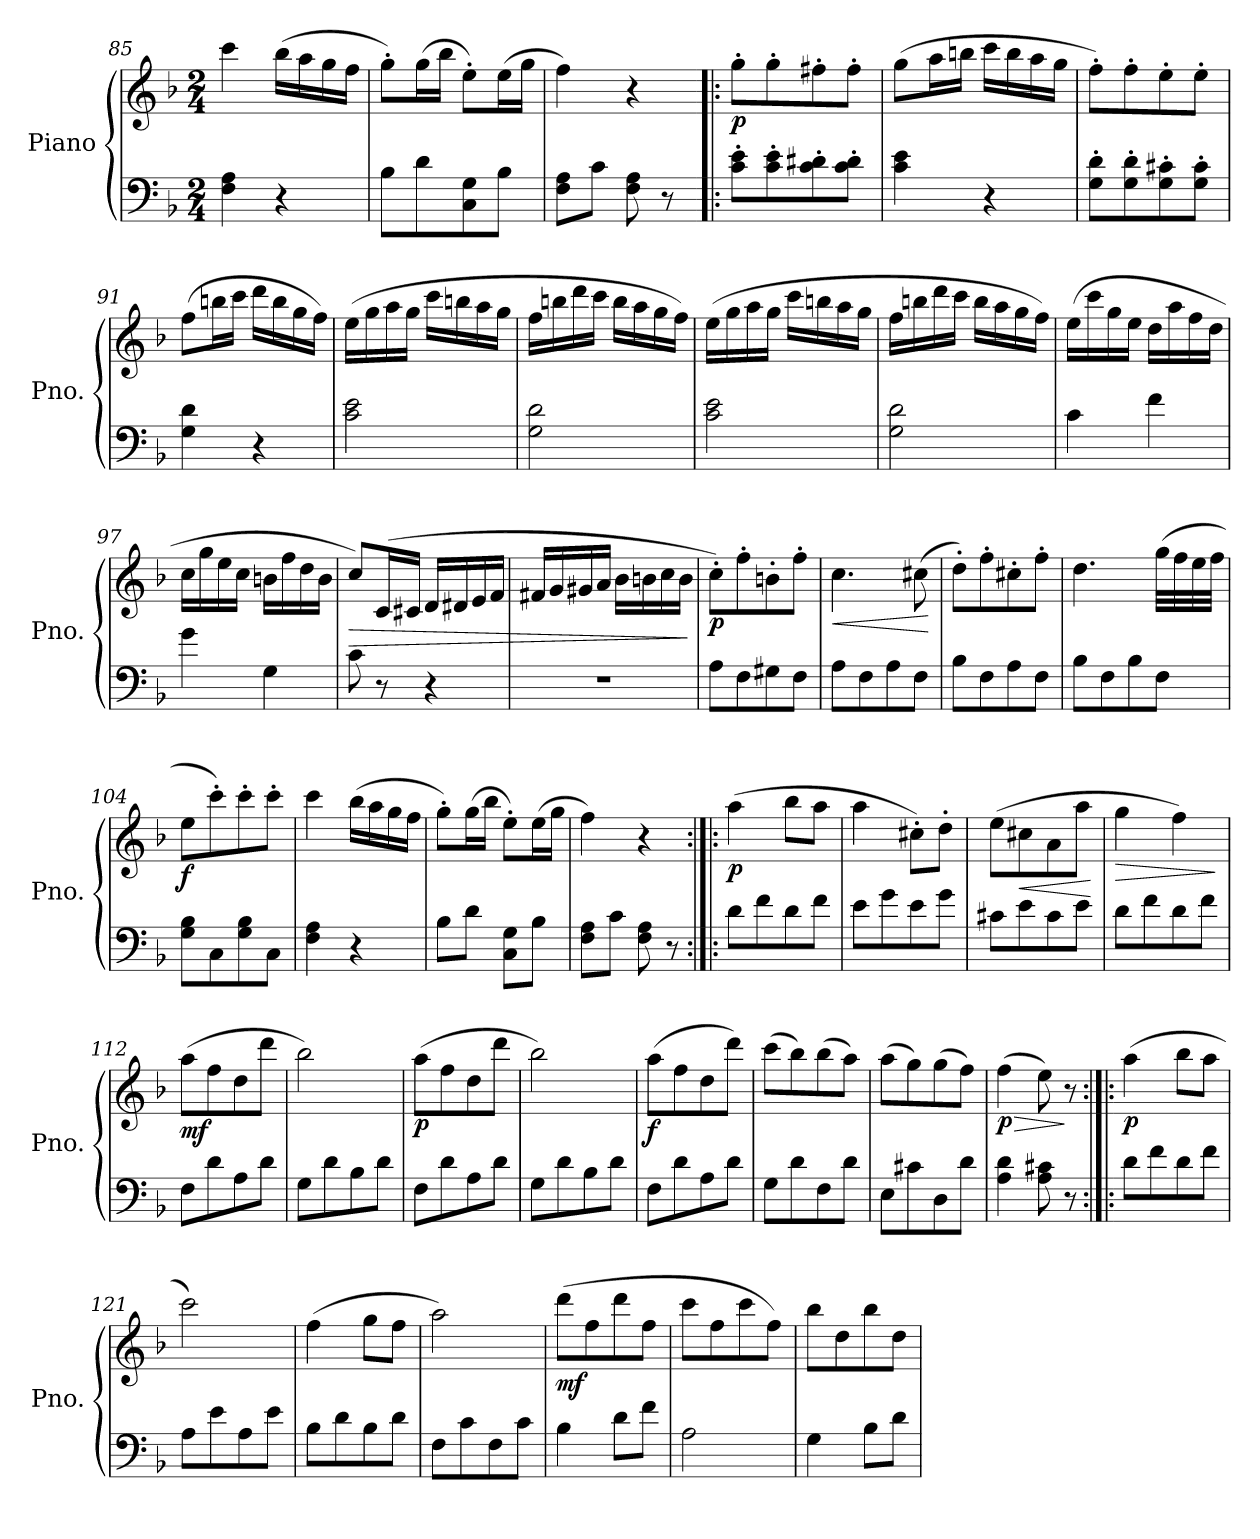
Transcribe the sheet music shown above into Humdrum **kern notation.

**kern	**kern	**dynam
*part1	*part1	*part1
*staff2	*staff1	*staff1/2
*I"Piano	*	*
*I'Pno.	*	*
!!LO:LB:g=z
*clefF4	*clefG2	*
*k[b-]	*k[b-]	*
*M2/4	*M2/4	*
=85	=85	=85
4F\ 4A\	4ccc\	.
4r	(16bb-\LL	.
.	16aa\	.
.	16gg\	.
.	16ff\JJ	.
=86	=86	=86
8B-\L	8gg'\L)	.
8d\	(16gg\L	.
.	16bb-\JJ	.
8C\ 8G\	8ee'\L)	.
8B-\J	(16ee\L	.
.	16gg\JJ	.
=87	=87	=87
8F\ 8A\L	4ff\)	.
8c\J	.	.
8F\ 8A\	4r	.
8r	.	.
=88!|:	=88!|:	=88!|:
!	!	!LO:DY:b
8c\' 8e\'L	8gg'\L	p
8c\' 8e\'	8gg'\	.
8c\' 8d#X\'	8ff#X'\	.
8c\' 8d#\'J	8ff#'\J	.
!!LO:LB:g=z
=89	=89	=89
4c\ 4e\	(8gg\L	.
.	16aa\L	.
.	16bbn\JJ	.
4r	16ccc\LL	.
.	16bb\	.
.	16aa\	.
.	16gg\JJ	.
=90	=90	=90
8G\' 8d\'L	8ff'\L)	.
8G\' 8d\'	8ff'\	.
8G\' 8c#X\'	8ee'\	.
8G\' 8c#\'J	8ee'\J	.
=91	=91	=91
4G\ 4d\	(8ff\L	.
.	16bbn\L	.
.	16ccc\JJ	.
4r	16ddd\LL	.
.	16bb\	.
.	16gg\	.
.	16ff\JJ)	.
=92	=92	=92
2c\ 2e\	(16ee\LL	.
.	16gg\	.
.	16aa\	.
.	16gg\JJ	.
.	16ccc\LL	.
.	16bbn\	.
.	16aa\	.
.	16gg\JJ	.
!!LO:PB:g=z
=93	=93	=93
2G\ 2d\	16ff\LL	.
.	16bbn\	.
.	16ddd\	.
.	16ccc\JJ	.
.	16bb\LL	.
.	16aa\	.
.	16gg\	.
.	16ff\JJ)	.
=94	=94	=94
2c\ 2e\	(16ee\LL	.
.	16gg\	.
.	16aa\	.
.	16gg\JJ	.
.	16ccc\LL	.
.	16bbn\	.
.	16aa\	.
.	16gg\JJ	.
=95	=95	=95
2G\ 2d\	16ff\LL	.
.	16bbn\	.
.	16ddd\	.
.	16ccc\JJ	.
.	16bb\LL	.
.	16aa\	.
.	16gg\	.
.	16ff\JJ)	.
=96	=96	=96
4c\	(16ee\LL	.
.	16ccc\	.
.	16gg\	.
.	16ee\JJ	.
4f\	16dd\LL	.
.	16aa\	.
.	16ff\	.
.	16dd\JJ	.
!!LO:LB:g=z
=97	=97	=97
4g\	16cc\LL	.
.	16gg\	.
.	16ee\	.
.	16cc\JJ	.
4G\	16bn\LL	.
.	16ff\	.
.	16dd\	.
.	16b\JJ	.
=98	=98	=98
!	!	!LO:HP:b
8c\	8cc/L)	>
8r	(16c/L	.
.	16c#X/JJ	.
4r	16d/LL	.
.	16d#X/	.
.	16e/	.
.	16f/JJ	.
=99	=99	=99
2r	16f#X/LL	.
.	16g/	.
.	16g#X/	.
.	16a/JJ	.
.	16b-\LL	.
.	16bn\	.
.	16cc\	.
.	16b\JJ	.
.	.	]
=100	=100	=100
!	!	!LO:DY:b
8A\L	8cc'\L)	p
8F\	8ff'\	.
8G#X\	8bn'\	.
8F\J	8ff'\J	.
!!LO:LB:g=z
=101	=101	=101
!	!	!LO:HP:b
8A\L	4.cc\	<
8F\	.	.
8A\	.	.
8F\J	(8cc#X\	.
.	.	[
=102	=102	=102
8B-\L	8dd'\L)	.
8F\	8ff'\	.
8A\	8cc#X'\	.
8F\J	8ff'\J	.
=103	=103	=103
8B-\L	4.dd\	.
8F\	.	.
8B-\	.	.
8F\J	(32gg\LLL	.
.	32ff\	.
.	32ee\	.
.	32ff\JJJ	.
=104	=104	=104
!	!	!LO:DY:b
8G\ 8B-\L	8ee\L	f
8C\	8ccc'\)	.
8G\ 8B-\	8ccc'\	.
8C\J	8ccc'\J	.
=105	=105	=105
4F\ 4A\	4ccc\	.
4r	(16bb-\LL	.
.	16aa\	.
.	16gg\	.
.	16ff\JJ	.
!!LO:LB:g=z
=106	=106	=106
8B-\L	8gg'\L)	.
8d\J	(16gg\L	.
.	16bb-\JJ	.
8C\ 8G\L	8ee'\L)	.
8B-\J	(16ee\L	.
.	16gg\JJ	.
=107	=107	=107
8F\ 8A\L	4ff\)	.
8c\J	.	.
8F\ 8A\	4r	.
8r	.	.
=108:|!|:	=108:|!|:	=108:|!|:
!	!	!LO:DY:b
8d\L	(4aa\	p
8f\	.	.
8d\	8bb-\L	.
8f\J	8aa\J	.
=109	=109	=109
8e\L	4aa\	.
8g\	.	.
8e\	8cc#X'\L)	.
8g\J	8dd'\J	.
!!LO:LB:g=z
=110	=110	=110
8c#X\L	(8ee\L	.
!	!	!LO:HP:b
8e\	8cc#X\	<
8c#\	8a\	.
8e\J	8aa\J	.
.	.	[
=111	=111	=111
!	!	!LO:HP:b
8d\L	4gg\	>
8f\	.	.
8d\	4ff\)	.
8f\J	.	.
.	.	]
=112	=112	=112
!	!	!LO:DY:b
8F\L	(8aa\L	mf
8d\	8ff\	.
8A\	8dd\	.
8d\J	8ddd\J	.
=113	=113	=113
8G\L	2bb-\)	.
8d\	.	.
8B-\	.	.
8d\J	.	.
=114	=114	=114
!	!	!LO:DY:b
8F\L	(8aa\L	p
8d\	8ff\	.
8A\	8dd\	.
8d\J	8ddd\J	.
!!LO:PB:g=z
=115	=115	=115
8G\L	2bb-\)	.
8d\	.	.
8B-\	.	.
8d\J	.	.
=116	=116	=116
!	!	!LO:DY:b
8F\L	(8aa\L	f
8d\	8ff\	.
8A\	8dd\	.
8d\J	8ddd\J)	.
=117	=117	=117
8G\L	(8ccc\L	.
8d\	8bb-\)	.
8F\	(8bb-\	.
8d\J	8aa\J)	.
=118	=118	=118
8E\L	(8aa\L	.
8c#X\	8gg\)	.
8D\	(8gg\	.
8d\J	8ff\J)	.
=119	=119	=119
!	!	!LO:HP:b
!	!	!LO:DY:n=1:b
4A\ 4d\	(4ff\	> p
8A\ 8c#X\	8ee\)	.
8r	8r	]
!!LO:LB:g=z
=120:|!|:	=120:|!|:	=120:|!|:
!	!	!LO:DY:b
8d\L	(4aa\	p
8f\	.	.
8d\	8bb-\L	.
8f\J	8aa\J	.
=121	=121	=121
8A\L	2ccc\)	.
8e\	.	.
8A\	.	.
8e\J	.	.
=122	=122	=122
8B-\L	(4ff\	.
8d\	.	.
8B-\	8gg\L	.
8d\J	8ff\J	.
=123	=123	=123
8F\L	2aa\)	.
8c\	.	.
8F\	.	.
8c\J	.	.
=124	=124	=124
!	!	!LO:DY:b
4B-\	(8ddd\L	mf
.	8ff\	.
8d\L	8ddd\	.
8f\J	8ff\J	.
!!LO:LB:g=z
=125	=125	=125
2A\	8ccc\L	.
.	8ff\	.
.	8ccc\	.
.	8ff\J)	.
=126	=126	=126
4G\	8bb-\L	.
.	8dd\	.
8B-\L	8bb-\	.
8d\J	8dd\J	.
=	=	=
*-	*-	*-
